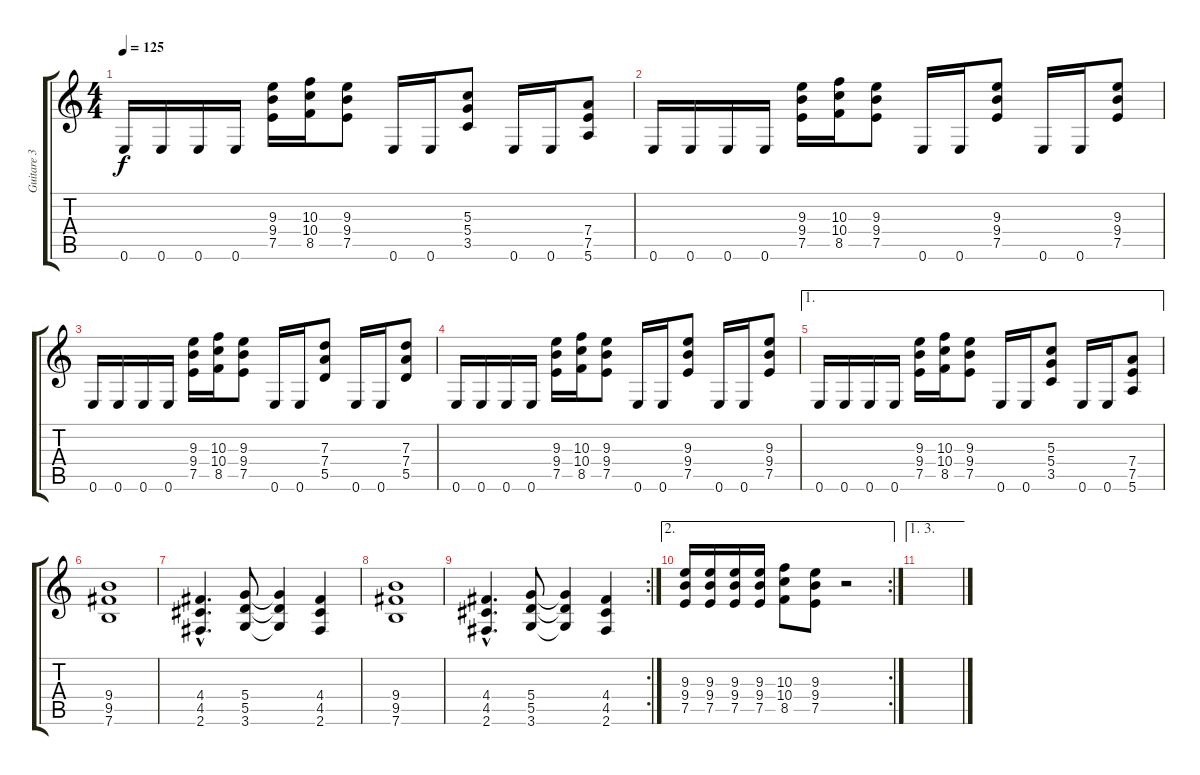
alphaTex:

\track ("Guitare 3" "Guitare 3") {instrument distortionguitar}
\staff {score tabs}
\tuning (E4 B3 G3 D3 A2 E2) {hide}
\ts (4 4)
\tempo 125
\clef g2
\ks c
0.6.16{dy f} 0.6.16 0.6.16 0.6.16 (9.3 9.4 7.5).16 (10.3 10.4 8.5).16 (9.3 9.4 7.5).8 0.6.16 0.6.16 (5.3 5.4 3.5).8 0.6.16 0.6.16 (7.4 7.5 5.6).8 |
0.6.16 0.6.16 0.6.16 0.6.16 (9.3 9.4 7.5).16 (10.3 10.4 8.5).16 (9.3 9.4 7.5).8 0.6.16 0.6.16 (9.3 9.4 7.5).8 0.6.16 0.6.16 (9.3 9.4 7.5).8 |
0.6.16 0.6.16 0.6.16 0.6.16 (9.3 9.4 7.5).16 (10.3 10.4 8.5).16 (9.3 9.4 7.5).8 0.6.16 0.6.16 (7.3 7.4 5.5).8 0.6.16 0.6.16 (7.3 7.4 5.5).8 |
0.6.16 0.6.16 0.6.16 0.6.16 (9.3 9.4 7.5).16 (10.3 10.4 8.5).16 (9.3 9.4 7.5).8 0.6.16 0.6.16 (9.3 9.4 7.5).8 0.6.16 0.6.16 (9.3 9.4 7.5).8 |
\ae 1
0.6.16 0.6.16 0.6.16 0.6.16 (9.3 9.4 7.5).16 (10.3 10.4 8.5).16 (9.3 9.4 7.5).8 0.6.16 0.6.16 (5.3 5.4 3.5).8 0.6.16 0.6.16 (7.4 7.5 5.6).8 |
(9.4 9.5 7.6).1 |
(4.4{hac} 4.5{hac} 2.6{hac}).4{d} (5.4 5.5 3.6).8 (5.4{t} 5.5{t} 3.6{t}).4 (4.4 4.5 2.6).4 |
(9.4 9.5 7.6).1 |
\rc 2
(4.4{hac} 4.5{hac} 2.6{hac}).4{d} (5.4 5.5 3.6).8 (5.4{t} 5.5{t} 3.6{t}).4 (4.4 4.5 2.6).4 |
\ae 2
\rc 2
(9.3 9.4 7.5).16 (9.3 9.4 7.5).16 (9.3 9.4 7.5).16 (9.3 9.4 7.5).16 (10.3 10.4 8.5).8 (9.3 9.4 7.5).8 r.2 |
\ae (1 3)
